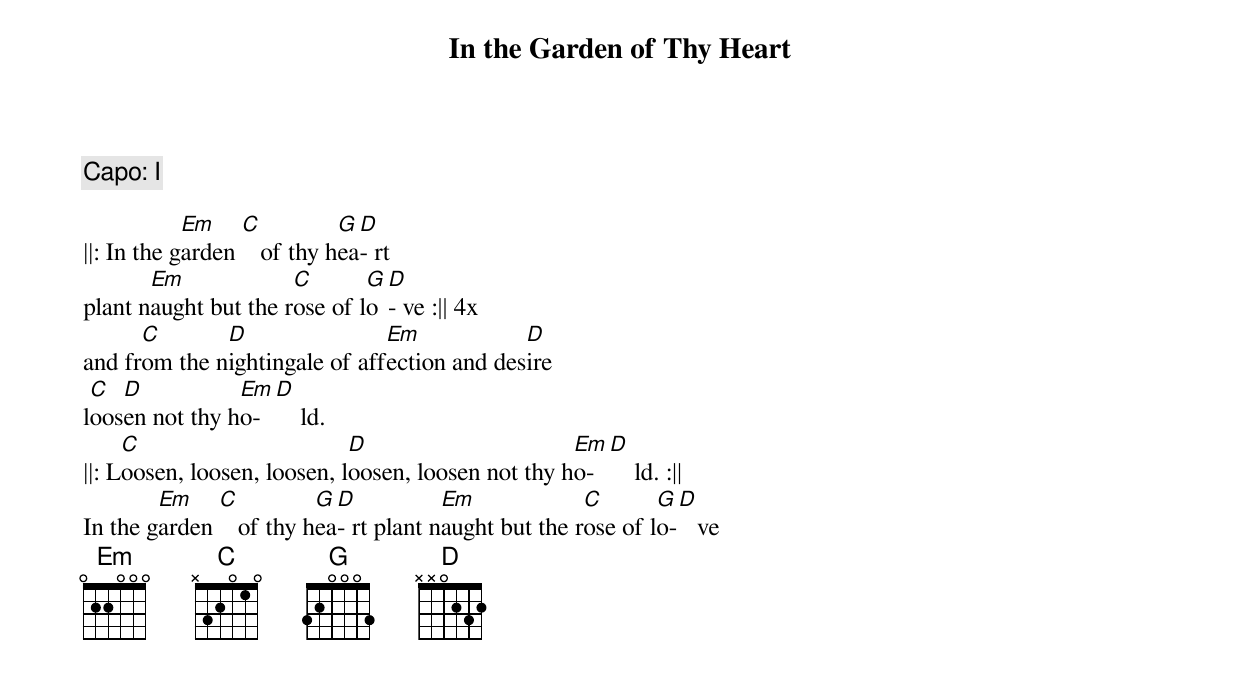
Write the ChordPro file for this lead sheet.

{title: In the Garden of Thy Heart}
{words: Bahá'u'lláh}
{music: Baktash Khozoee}
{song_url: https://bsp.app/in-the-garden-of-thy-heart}

{c: Capo: I}

||: In the g[Em]arden [C]   of thy h[G]ea[D]- rt
plant n[Em]aught but the r[C]ose of l[G]o[D]- ve :|| 4x
and fr[C]om the n[D]ightingale of aff[Em]ection and des[D]ire
l[C]oos[D]en not thy h[Em]o-[D]    ld.
||: L[C]oosen, loosen, loosen, l[D]oosen, loosen not thy h[Em]o-[D]    ld. :||
In the g[Em]arden [C]   of thy h[G]ea[D]- rt plant n[Em]aught but the r[C]ose of l[G]o-[D]   ve
